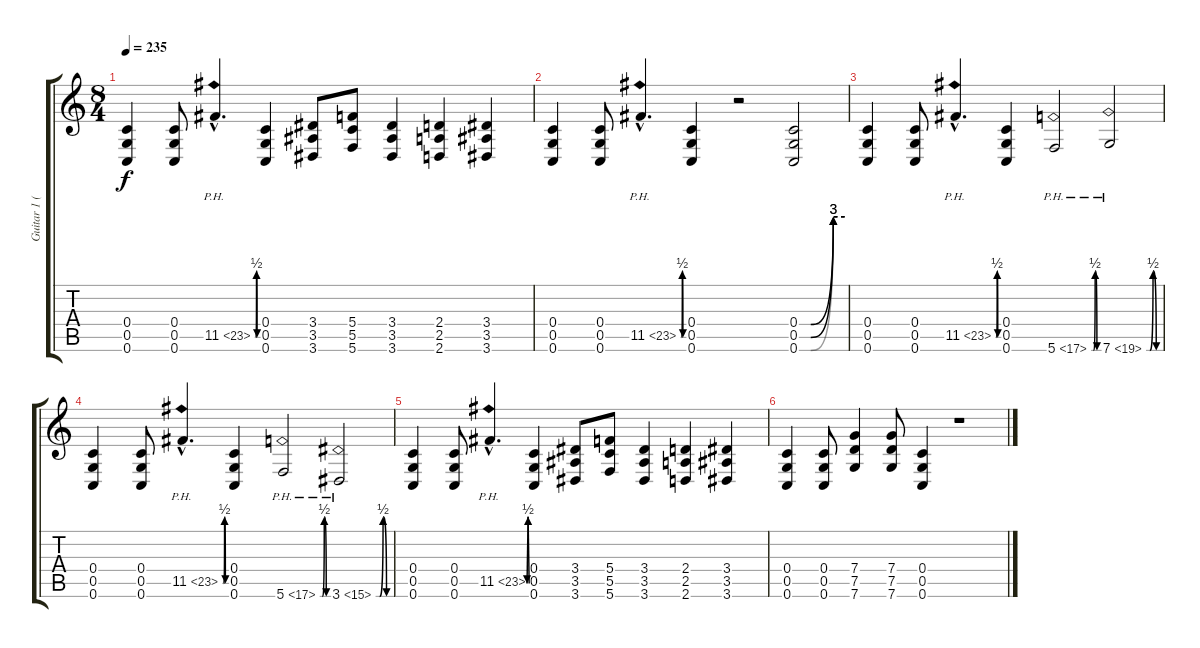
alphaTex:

\track ("Guitar 1 (Paul)" "Guitar 1 (") {instrument distortionguitar}
\staff {score tabs}
\tuning (D4 A3 F3 C3 G2 C2) {hide}
\ts (8 4)
\tempo 235
\clef g2
\ks c
(0.4 0.5 0.6).4{dy f} (0.4 0.5 0.6).8 11.5{be (custom 0 0 15 0 30 2 45 0 60 0) ph 12 hac}.4{d instrument guitarharmonics} (0.4 0.5 0.6).4{instrument distortionguitar} (3.4 3.5 3.6).8 (5.4 5.5 5.6).8 (3.4 3.5 3.6).4 (2.4 2.5 2.6).4 (3.4 3.5 3.6).4 |
(0.4 0.5 0.6).4 (0.4 0.5 0.6).8 11.5{be (custom 0 0 15 0 30 2 45 0 60 0) ph 12 hac}.4{d instrument guitarharmonics} (0.4 0.5 0.6).4{instrument distortionguitar} r.2 (0.4{be (custom 0 0 15 0 45 12 60 12)} 0.5{be (custom 0 0 15 0 45 12 60 12)} 0.6{be (custom 0 0 15 0 45 12 60 12)}).2 |
(0.4 0.5 0.6).4{instrument distortionguitar} (0.4 0.5 0.6).8 11.5{be (custom 0 0 15 0 30 2 45 0 60 0) ph 12 hac}.4{d instrument guitarharmonics} (0.4 0.5 0.6).4{instrument distortionguitar} 5.6{be (custom 0 0 15 0 30 2 45 0 60 0) ph 12}.2{instrument guitarharmonics} 7.6{be (custom 0 0 15 0 30 2 45 0 60 0) ph 12}.2 |
(0.4 0.5 0.6).4{instrument distortionguitar} (0.4 0.5 0.6).8 11.5{be (custom 0 0 15 0 30 2 45 0 60 0) ph 12 hac}.4{d instrument guitarharmonics} (0.4 0.5 0.6).4{instrument distortionguitar} 5.6{be (custom 0 0 15 0 30 2 45 0 60 0) ph 12}.2{instrument guitarharmonics} 3.6{be (custom 0 0 15 0 30 2 45 0 60 0) ph 12}.2 |
(0.4 0.5 0.6).4{instrument distortionguitar} (0.4 0.5 0.6).8 11.5{be (custom 0 0 15 0 30 2 45 0 60 0) ph 12 hac}.4{d instrument guitarharmonics} (0.4 0.5 0.6).4{instrument distortionguitar} (3.4 3.5 3.6).8 (5.4 5.5 5.6).8 (3.4 3.5 3.6).4 (2.4 2.5 2.6).4 (3.4 3.5 3.6).4 |
(0.4 0.5 0.6).4 (0.4 0.5 0.6).8 (7.4 7.5 7.6).4 (7.4 7.5 7.6).8 (0.4 0.5 0.6).4 r.1
